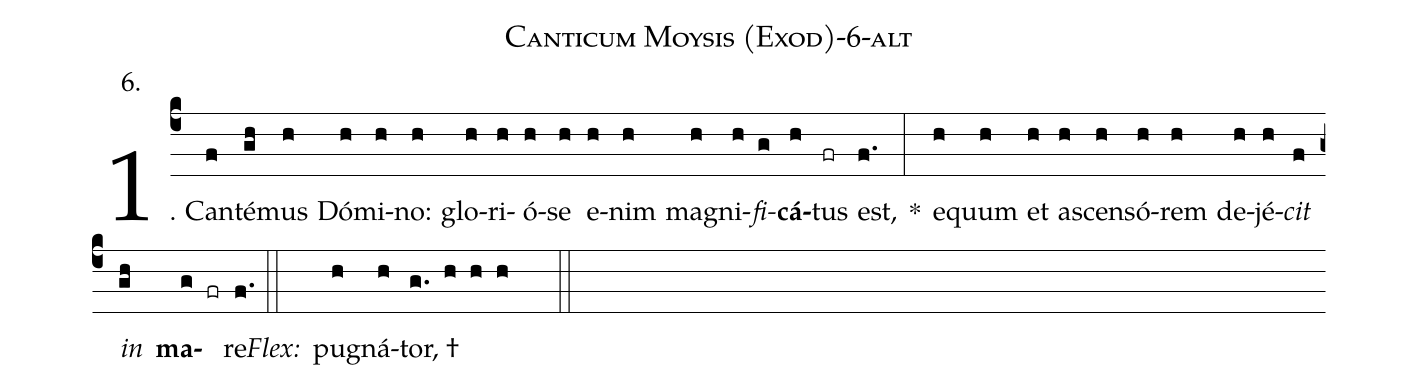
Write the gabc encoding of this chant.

name: Canticum Moysis (Exod)-6-alt;
annotation: 6.;
%%
(c4)1. Can(f)té(gh)mus(h) Dó(h)mi(h)no:(h) glo(h)ri(h)ó(h)se(h) e(h)nim(h) ma(h)gni(h)<i>fi</i>(g)<b>cá</b>(h)tus(fr) est,(f.) *(:) e(h)quum(h) et(h) a(h)scen(h)só(h)rem(h) de(h)jé(h)<i>cit</i>(f) <i>in</i>(gh) <b>ma</b>(g fr)re.(f.) (::)
<i>Flex:</i>()  pu(h)gná(h)tor, †(g. h h h  ::)
